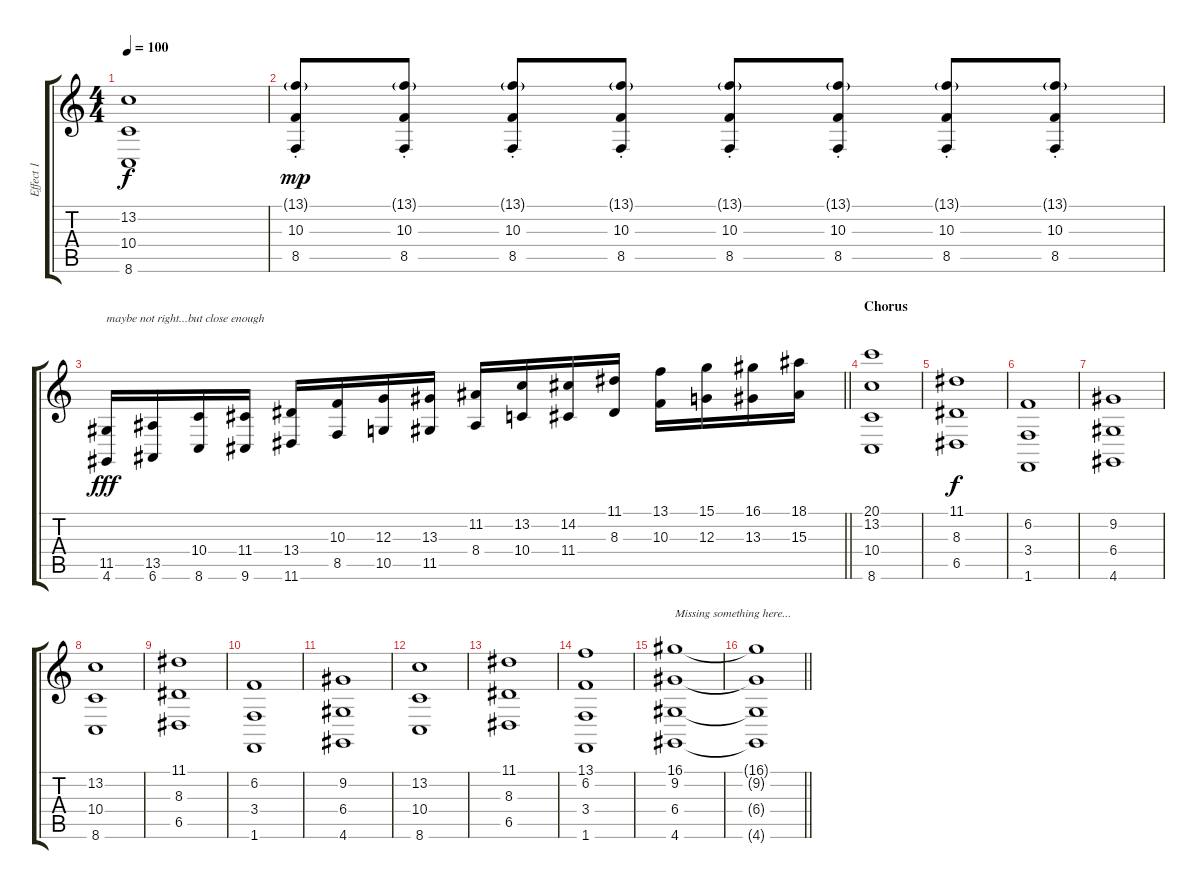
\track ("Effect 1" "Effect 1") {instrument voiceoohs}
\staff {score tabs}
\tuning (E4 B3 G3 D3 A2 E2) {hide}
\ts (4 4)
\tempo 100
\clef g2
\ks c
(13.2 10.4 8.6).1{dy f} |
(13.1{g st} 10.3{st} 8.5{st}).8{dy mp} (13.1{g st} 10.3{st} 8.5{st}).8 (13.1{g st} 10.3{st} 8.5{st}).8 (13.1{g st} 10.3{st} 8.5{st}).8 (13.1{g st} 10.3{st} 8.5{st}).8 (13.1{g st} 10.3{st} 8.5{st}).8 (13.1{g st} 10.3{st} 8.5{st}).8 (13.1{g st} 10.3{st} 8.5{st}).8 |
\barLineRight lightlight
(11.5 4.6).16{txt "maybe not right...but close enough" dy fff} (13.5 6.6).16 (10.4 8.6).16 (11.4 9.6).16 (13.4 11.6).16 (10.3 8.5).16 (12.3 10.5).16 (13.3 11.5).16 (11.2 8.4).16 (13.2 10.4).16 (14.2 11.4).16 (11.1 8.3).16 (13.1 10.3).16 (15.1 12.3).16 (16.1 13.3).16 (18.1 15.3).16 |
\section ("" "Chorus")
(20.1 13.2 10.4 8.6).1 |
(11.1 8.3 6.5).1{dy f} |
(6.2 3.4 1.6).1 |
(9.2 6.4 4.6).1 |
(13.2 10.4 8.6).1 |
(11.1 8.3 6.5).1 |
(6.2 3.4 1.6).1 |
(9.2 6.4 4.6).1 |
(13.2 10.4 8.6).1 |
(11.1 8.3 6.5).1 |
(13.1 6.2 3.4 1.6).1 |
(16.1 9.2 6.4 4.6).1{txt "Missing something here..."} |
\barLineRight lightlight
(16.1{t} 9.2{t} 6.4{t} 4.6{t}).1
